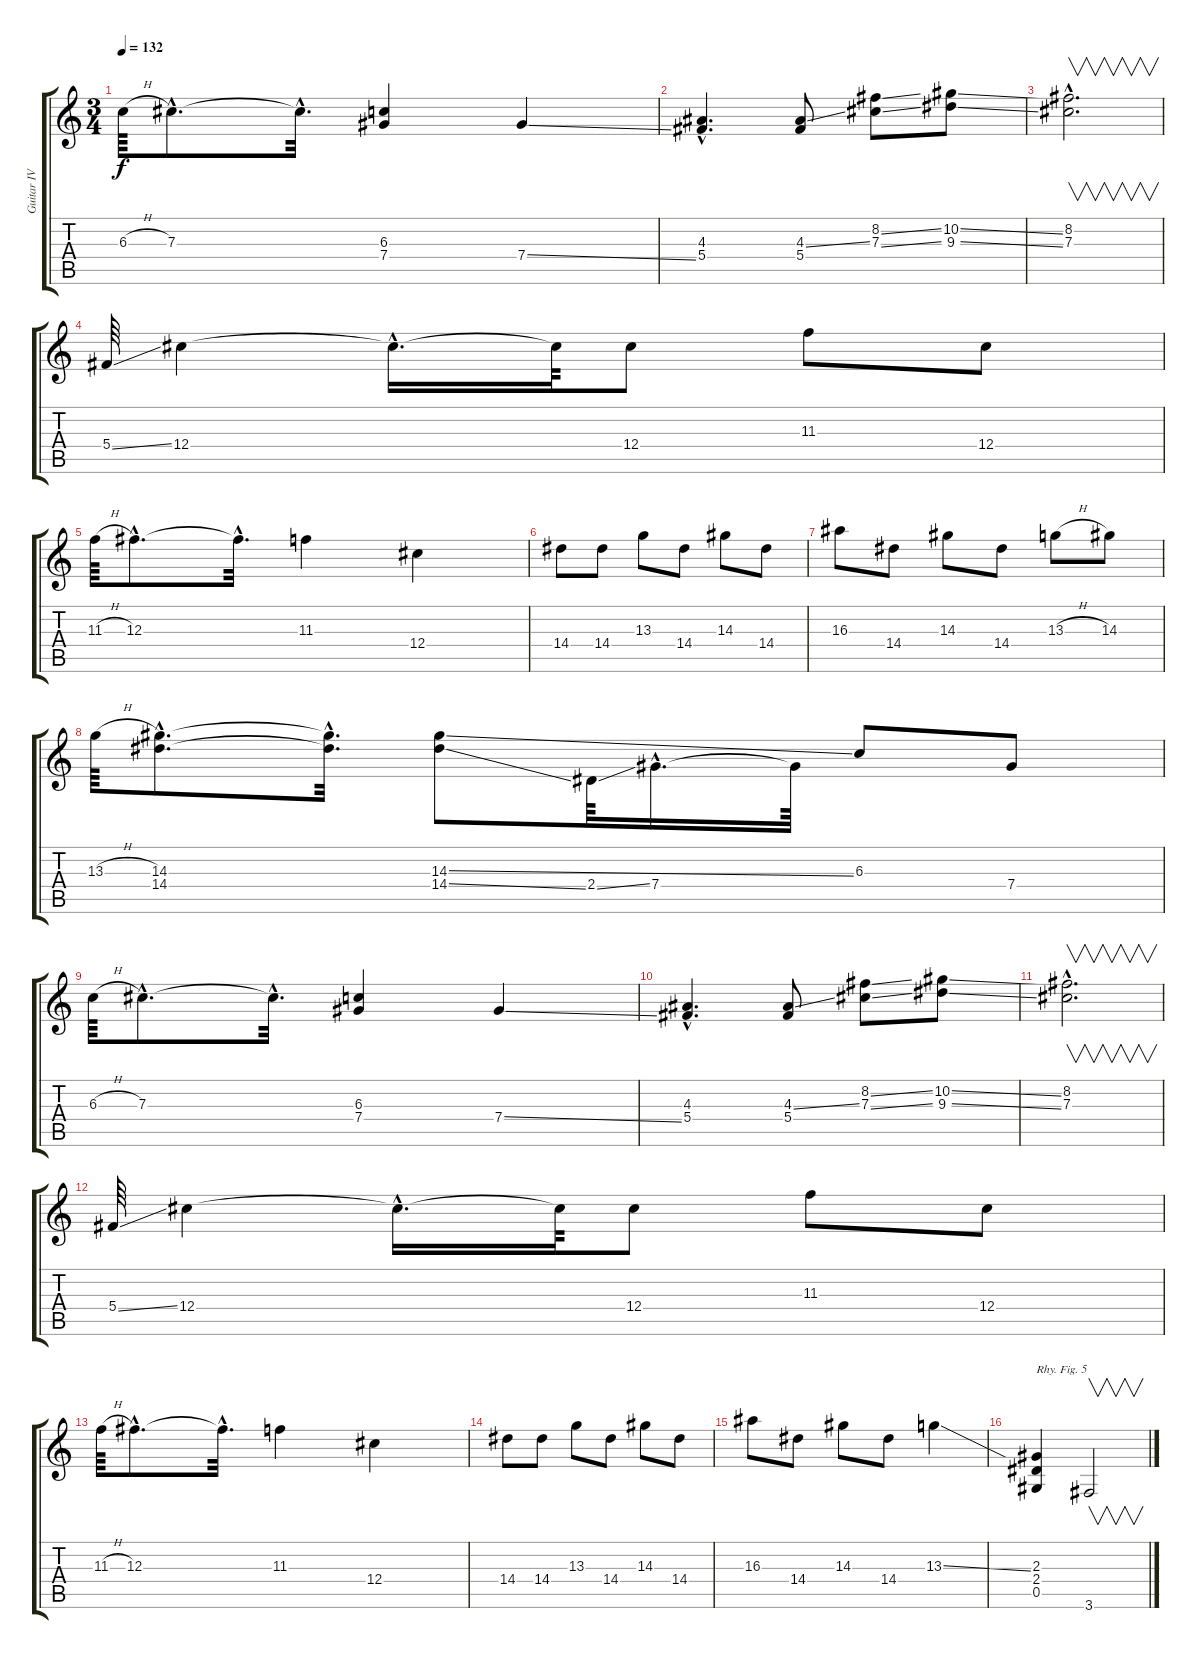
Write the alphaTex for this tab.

\track ("Guitar IV" "Guitar IV") {instrument distortionguitar}
\staff {score tabs}
\tuning (Eb4 Bb3 Gb3 Db3 Ab2 Eb2) {hide}
\ts (3 4)
\tempo 132
\clef g2
\ks c
6.3{h}.64{dy f} 7.3{hac}.8{d} 7.3{hac t}.32{d} (6.3 7.4).4 7.4{ss}.4 |
(4.3{hac} 5.4{hac}).4{d} (4.3{ss} 5.4).8 (8.2{ss} 7.3{ss}).8 (10.2{ss} 9.3{ss}).8 |
(8.2{hac} 7.3{hac}).2{v d} |
5.4{ss}.64 12.4.4 12.4{hac t}.16{d} 12.4{t}.64 12.4.8 11.3.8 12.4.8 |
11.3{h}.64 12.3{hac}.8{d} 12.3{hac t}.32{d} 11.3.4 12.4.4 |
14.4.8 14.4.8 13.3.8 14.4.8 14.3.8 14.4.8 |
16.3.8 14.4.8 14.3.8 14.4.8 13.3{h}.8 14.3.8 |
13.3{h}.64 (14.3{hac} 14.4{hac}).8{d} (14.3{hac t} 14.4{hac t}).32{d} (14.3{ss} 14.4{ss}).8 2.4{ss}.64 7.4{hac}.16{d} 7.4{t}.64 6.3.8 7.4.8 |
6.3{h}.64 7.3{hac}.8{d} 7.3{hac t}.32{d} (6.3 7.4).4 7.4{ss}.4 |
(4.3{hac} 5.4{hac}).4{d} (4.3{ss} 5.4).8 (8.2{ss} 7.3{ss}).8 (10.2{ss} 9.3{ss}).8 |
(8.2{hac} 7.3{hac}).2{v d} |
5.4{ss}.64 12.4.4 12.4{hac t}.16{d} 12.4{t}.64 12.4.8 11.3.8 12.4.8 |
11.3{h}.64 12.3{hac}.8{d} 12.3{hac t}.32{d} 11.3.4 12.4.4 |
14.4.8 14.4.8 13.3.8 14.4.8 14.3.8 14.4.8 |
16.3.8 14.4.8 14.3.8 14.4.8 13.3{ss}.4 |
(2.3 2.4 0.5).4{txt "Rhy. Fig. 5"} 3.6.2{v}
